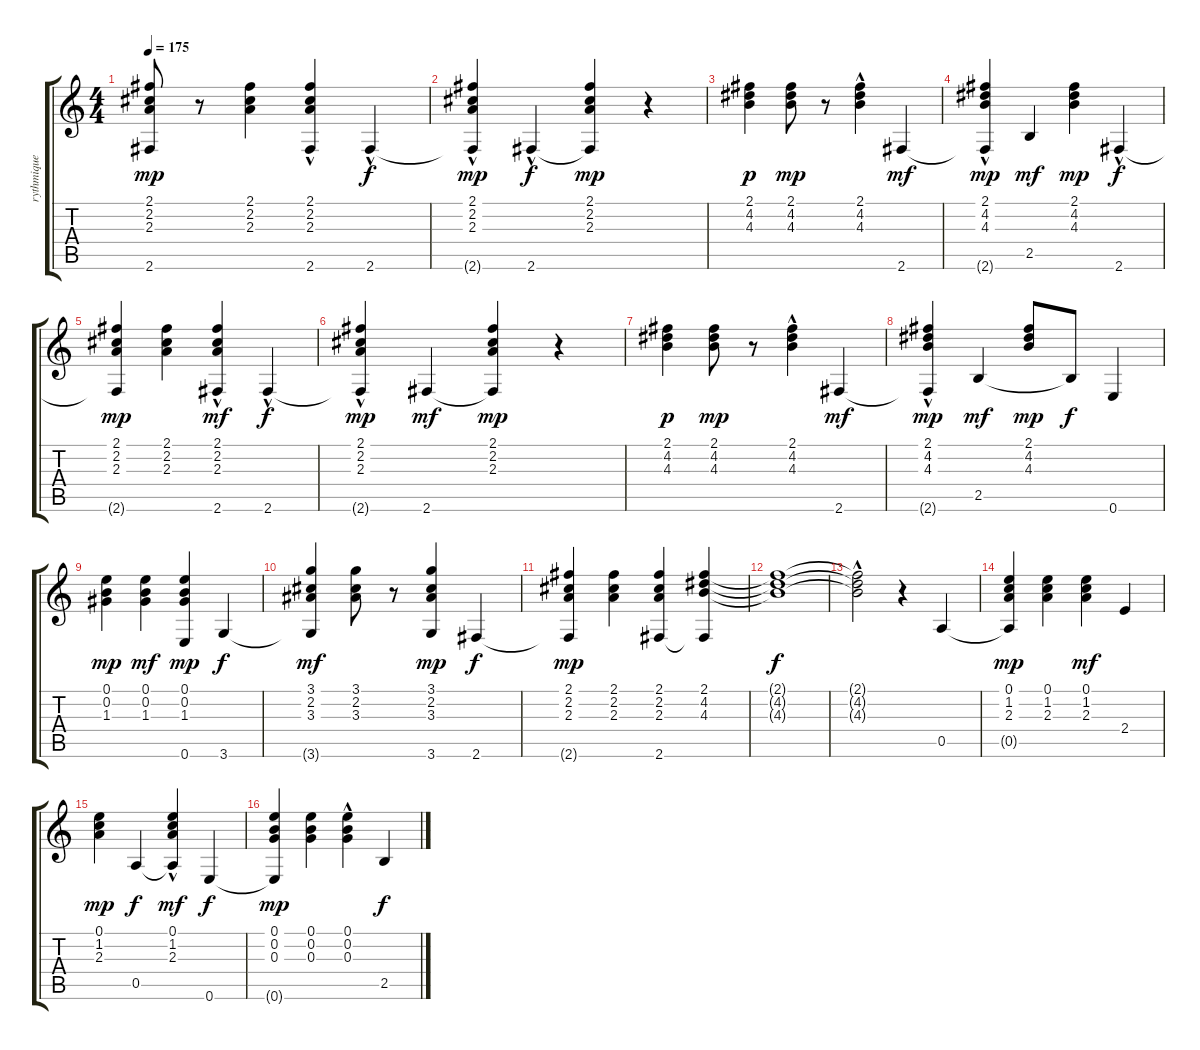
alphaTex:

\track ("rythmique" "rythmique") {instrument acousticguitarnylon}
\staff {score tabs}
\tuning (E4 B3 G3 D3 A2 E2) {hide}
\ts (4 4)
\tempo 175
\clef g2
\ks c
(2.1 2.2 2.3 2.6{t}).8{dy mp} r.8 (2.1 2.2 2.3).4 (2.1{hac} 2.2{hac} 2.3{hac} 2.6).4 2.6{hac}.4{dy f} |
(2.1{hac} 2.2{hac} 2.3{hac} 2.6{t}).4{dy mp} 2.6{hac}.4{dy f} (2.1 2.2 2.3 2.6{t}).4{dy mp} r.4 |
(2.1 4.2 4.3).4{dy p} (2.1 4.2 4.3).8{dy mp} r.8 (2.1{hac} 4.2{hac} 4.3{hac}).4 2.6.4{dy mf} |
(2.1 4.2{hac} 4.3{hac} 2.6{t}).4{dy mp} 2.5.4{dy mf} (2.1 4.2 4.3).4{dy mp} 2.6{hac}.4{dy f} |
(2.1 2.2 2.3 2.6{t}).4{dy mp} (2.1 2.2 2.3).4 (2.1{hac} 2.2{hac} 2.3{hac} 2.6).4{dy mf} 2.6{hac}.4{dy f} |
(2.1{hac} 2.2{hac} 2.3{hac} 2.6{t}).4{dy mp} 2.6.4{dy mf} (2.1 2.2 2.3 2.6{t}).4{dy mp} r.4 |
(2.1 4.2 4.3).4{dy p} (2.1 4.2 4.3).8{dy mp} r.8 (2.1 4.2{hac} 4.3).4 2.6.4{dy mf} |
(2.1{hac} 4.2{hac} 4.3{hac} 2.6{t}).4{dy mp} 2.5.4{dy mf} (2.1 4.2 4.3).8{dy mp} 2.5{t}.8{dy f} 0.6.4 |
(0.1 0.2 1.3).4{dy mp} (0.1 0.2 1.3).4{dy mf} (0.1 0.2 1.3 0.6).4{dy mp} 3.6.4{dy f} |
(3.1 2.2 3.3 3.6{t}).4{dy mf} (3.1 2.2 3.3).8 r.8 (3.1 2.2 3.3 3.6).4{dy mp} 2.6.4{dy f} |
(2.1 2.2 2.3 2.6{t}).4{dy mp} (2.1 2.2 2.3).4 (2.1 2.2 2.3 2.6).4 (2.1 4.2 4.3 2.6{t}).4 |
(2.1{t} 4.2{t} 4.3{t}).1{dy f} |
(2.1{hac t} 4.2{hac t} 4.3{t}).2 r.4 0.5.4 |
(0.1 1.2 2.3 0.5{t}).4{dy mp} (0.1 1.2 2.3).4 (0.1 1.2 2.3).4{dy mf} 2.4.4 |
(0.1 1.2 2.3).4{dy mp} 0.5.4{dy f} (0.1{hac} 1.2{hac} 2.3{hac} 0.5{t}).4{dy mf} 0.6.4{dy f} |
(0.1 0.2 0.3 0.6{t}).4{dy mp} (0.1 0.2 0.3).4 (0.1 0.2{hac} 0.3).4 2.5.4{dy f}
